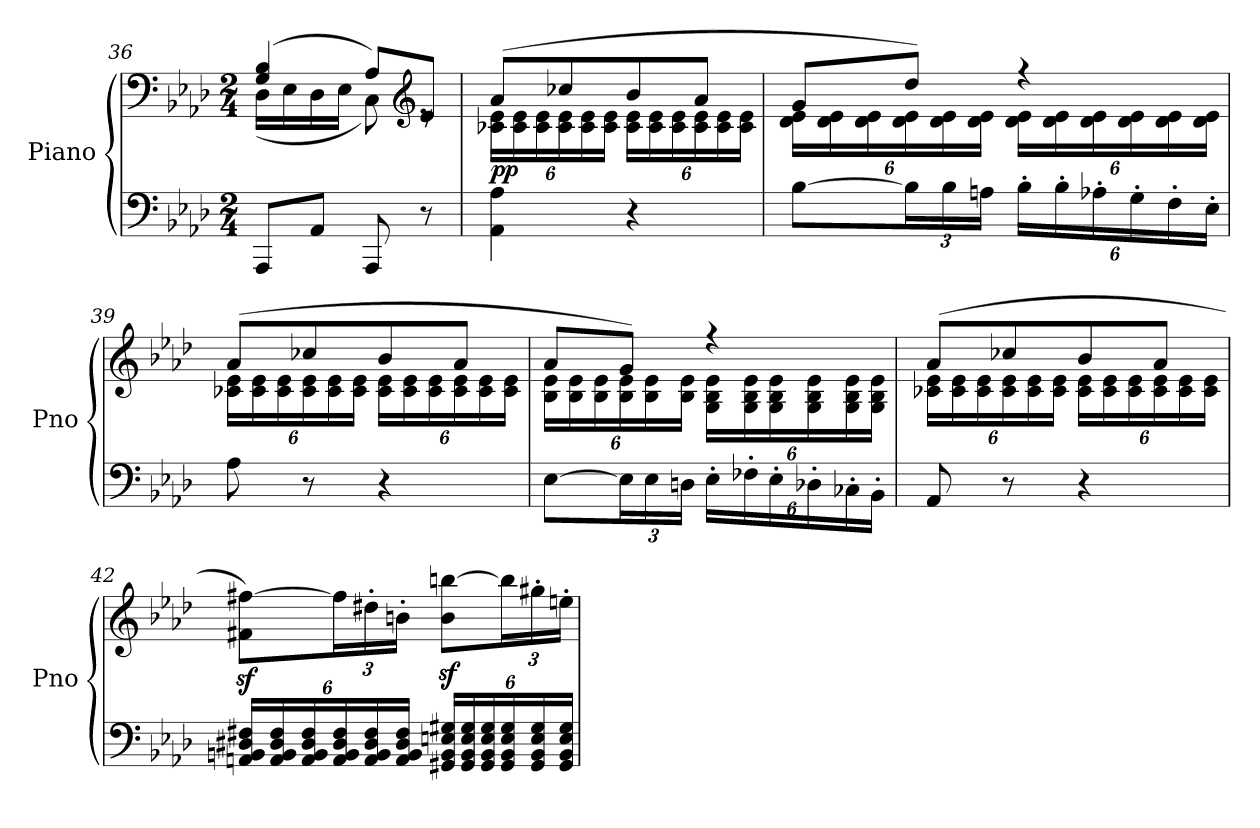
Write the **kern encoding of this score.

**kern	**kern	**dynam
*part1	*part1	*part1
*staff2	*staff1	*staff1/2
*I"Piano	*	*
*I'Pno	*	*
!!LO:LB:g=z
*clefF4	*clefF4	*
*k[b-e-a-d-]	*k[b-e-a-d-]	*
*M2/4	*M2/4	*
=36	=36	=36
*	*^	*
8AAA-/L	(>4G/ 4B-/	(<16D-\LL	.
.	.	16E-\	.
8AA-/J	.	16D-\	.
.	.	16E-\JJ	.
8AAA-/	8A-/L)	8C\)	.
*	*clefG2	*	*
8r	8e-/J	8re	.
=37	=37	=37	=37
*	*	*Xbrackettup	*
!	!	!	!LO:DY:b
4AA-\ 4A-\	(>8a-/L	24c-X\ 24e-\LL	pp
.	.	24c-\ 24e-\	.
.	.	24c-\ 24e-\	.
.	8cc-X/	24c-\ 24e-\	.
.	.	24c-\ 24e-\	.
.	.	24c-\ 24e-\JJ	.
4r	8b-/	24c-\ 24e-\LL	.
.	.	24c-\ 24e-\	.
.	.	24c-\ 24e-\	.
.	8a-/J	24c-\ 24e-\	.
.	.	24c-\ 24e-\	.
.	.	24c-\ 24e-\JJ	.
=38	=38	=38	=38
[8B-\L	8g/L	24d-\ 24e-\LL	.
.	.	24d-\ 24e-\	.
.	.	24d-\ 24e-\	.
*Xbrackettup	*	*	*
24B-\L]	8dd-/J)	24d-\ 24e-\	.
24B-\	.	24d-\ 24e-\	.
24An\JJ	.	24d-\ 24e-\JJ	.
24B-'\LL	4r	24d-\ 24e-\LL	.
24B-'\	.	24d-\ 24e-\	.
24A-X'\	.	24d-\ 24e-\	.
24G'\	.	24d-\ 24e-\	.
24F'\	.	24d-\ 24e-\	.
24E-'\JJ	.	24d-\ 24e-\JJ	.
!!LO:PB:g=z	!!
=39	=39	=39	=39
8A-\	(>8a-/L	24c-X\ 24e-\LL	.
.	.	24c-\ 24e-\	.
.	.	24c-\ 24e-\	.
8r	8cc-X/	24c-\ 24e-\	.
.	.	24c-\ 24e-\	.
.	.	24c-\ 24e-\JJ	.
4r	8b-/	24c-\ 24e-\LL	.
.	.	24c-\ 24e-\	.
.	.	24c-\ 24e-\	.
.	8a-/J	24c-\ 24e-\	.
.	.	24c-\ 24e-\	.
.	.	24c-\ 24e-\JJ	.
=40	=40	=40	=40
[8E-\L	8a-/L	24B-\ 24e-\LL	.
.	.	24B-\ 24e-\	.
.	.	24B-\ 24e-\	.
24E-\L]	8g/J)	24B-\ 24e-\	.
24E-\	.	24B-\ 24e-\	.
24Dn\JJ	.	24B-\ 24e-\JJ	.
24E-'\LL	4r	24G\ 24B-\ 24e-\LL	.
24F-X'\	.	24G\ 24B-\ 24e-\	.
24E-'\	.	24G\ 24B-\ 24e-\	.
24D-X'\	.	24G\ 24B-\ 24e-\	.
24C-X'\	.	24G\ 24B-\ 24e-\	.
24BB-'\JJ	.	24G\ 24B-\ 24e-\JJ	.
!!LO:LB:g=z	!!
=41	=41	=41	=41
8AA-/	(>8a-/L	24c-X\ 24e-\LL	.
.	.	24c-\ 24e-\	.
.	.	24c-\ 24e-\	.
!	!	!	!LO:DY:b
8r	8cc-X/	24c-\ 24e-\	other-dynamics
.	.	24c-\ 24e-\	.
.	.	24c-\ 24e-\JJ	.
4r	8b-/	24c-\ 24e-\LL	.
.	.	24c-\ 24e-\	.
.	.	24c-\ 24e-\	.
.	8a-/J	24c-\ 24e-\	.
.	.	24c-\ 24e-\	.
.	.	24c-\ 24e-\JJ	.
*	*v	*v	*
!!LO:LB:g=z
=42	=42	=42
24AAn/ 24BBn/ 24D#X/ 24F#X/LL	8f#X\z< [8ff#X\z<L)	.
24AA/ 24BB/ 24D#/ 24F#/	.	.
24AA/ 24BB/ 24D#/ 24F#/	.	.
*Xtuplet	*	*
24AA/ 24BB/ 24D#/ 24F#/	24ff#\L]	.
24AA/ 24BB/ 24D#/ 24F#/	24dd#X'\	.
24AA/ 24BB/ 24D#/ 24F#/JJ	24bn'\JJ	.
*tuplet	*	*
24GG#X/ 24BB/ 24En/ 24G#X/LL	8b\z< [8bbn\z<L	.
24GG#/ 24BB/ 24E/ 24G#/	.	.
24GG#/ 24BB/ 24E/ 24G#/	.	.
*Xtuplet	*	*
24GG#/ 24BB/ 24E/ 24G#/	24bb\L]	.
24GG#/ 24BB/ 24E/ 24G#/	24gg#X'\	.
24GG#/ 24BB/ 24E/ 24G#/JJ	24een'\JJ	.
=	=	=
*-	*-	*-
